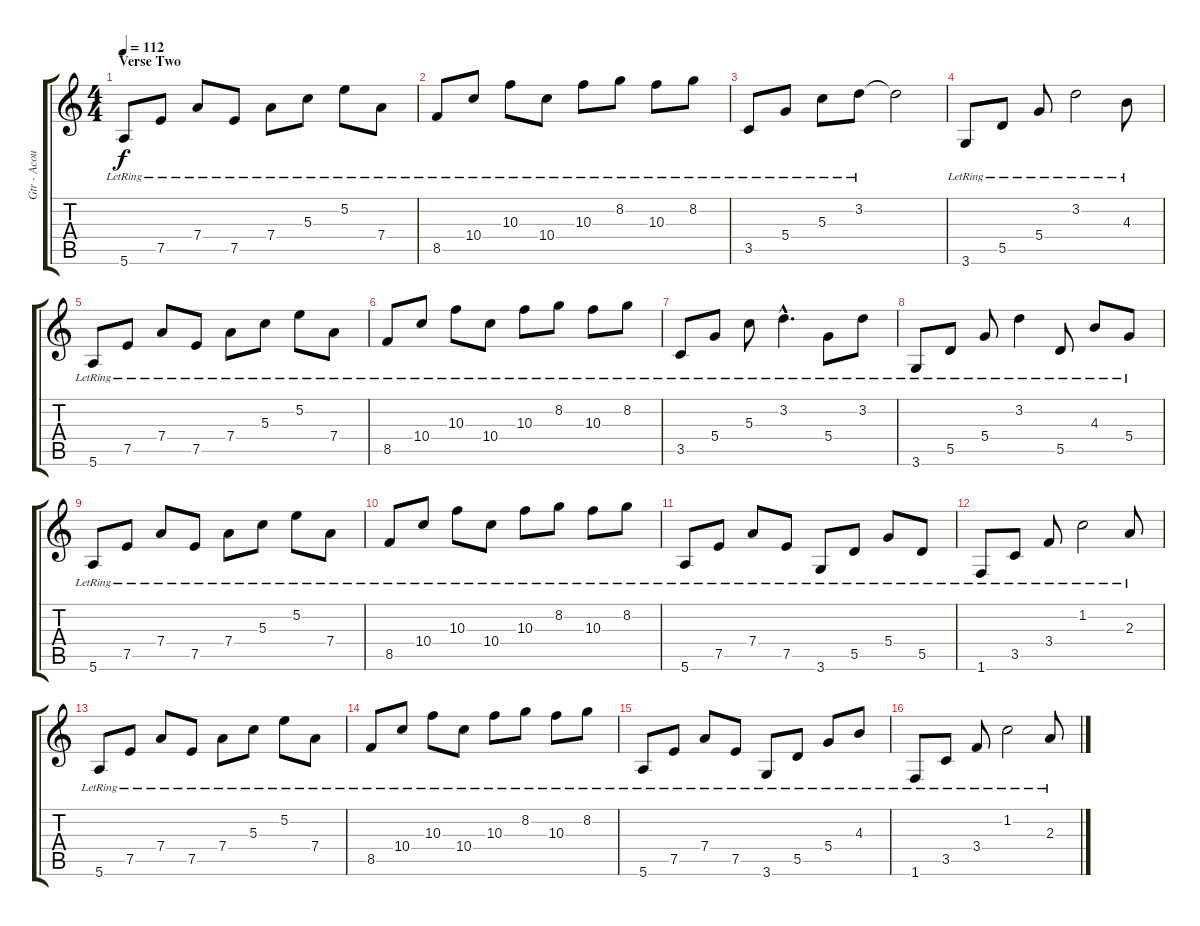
\track ("Gtr - Acoustic" "Gtr - Acou") {instrument acousticguitarsteel}
\staff {score tabs}
\tuning (E4 B3 G3 D3 A2 E2) {hide}
\ts (4 4)
\section ("" "Verse Two")
\tempo 112
\clef g2
\ks c
5.6{lr}.8{dy f} 7.5{lr}.8 7.4{lr}.8 7.5{lr}.8 7.4{lr}.8 5.3{lr}.8 5.2{lr}.8 7.4{lr}.8 |
8.5{lr}.8 10.4{lr}.8 10.3{lr}.8 10.4{lr}.8 10.3{lr}.8 8.2{lr}.8 10.3{lr}.8 8.2{lr}.8 |
3.5{lr}.8 5.4{lr}.8 5.3{lr}.8 3.2{lr}.8 3.2{t}.2 |
3.6{lr}.8 5.5{lr}.8 5.4{lr}.8 3.2{lr}.2 4.3{lr}.8 |
5.6{lr}.8 7.5{lr}.8 7.4{lr}.8 7.5{lr}.8 7.4{lr}.8 5.3{lr}.8 5.2{lr}.8 7.4{lr}.8 |
8.5{lr}.8 10.4{lr}.8 10.3{lr}.8 10.4{lr}.8 10.3{lr}.8 8.2{lr}.8 10.3{lr}.8 8.2{lr}.8 |
3.5{lr}.8 5.4{lr}.8 5.3{lr}.8 3.2{hac lr}.4{d} 5.4{lr}.8 3.2{lr}.8 |
3.6{lr}.8 5.5{lr}.8 5.4{lr}.8 3.2{lr}.4 5.5{lr}.8 4.3{lr}.8 5.4{lr}.8 |
5.6{lr}.8 7.5{lr}.8 7.4{lr}.8 7.5{lr}.8 7.4{lr}.8 5.3{lr}.8 5.2{lr}.8 7.4{lr}.8 |
8.5{lr}.8 10.4{lr}.8 10.3{lr}.8 10.4{lr}.8 10.3{lr}.8 8.2{lr}.8 10.3{lr}.8 8.2{lr}.8 |
5.6{lr}.8 7.5{lr}.8 7.4{lr}.8 7.5{lr}.8 3.6{lr}.8 5.5{lr}.8 5.4{lr}.8 5.5{lr}.8 |
1.6{lr}.8 3.5{lr}.8 3.4{lr}.8 1.2{lr}.2 2.3{lr}.8 |
5.6{lr}.8 7.5{lr}.8 7.4{lr}.8 7.5{lr}.8 7.4{lr}.8 5.3{lr}.8 5.2{lr}.8 7.4{lr}.8 |
8.5{lr}.8 10.4{lr}.8 10.3{lr}.8 10.4{lr}.8 10.3{lr}.8 8.2{lr}.8 10.3{lr}.8 8.2{lr}.8 |
5.6{lr}.8 7.5{lr}.8 7.4{lr}.8 7.5{lr}.8 3.6{lr}.8 5.5{lr}.8 5.4{lr}.8 4.3{lr}.8 |
1.6{lr}.8 3.5{lr}.8 3.4{lr}.8 1.2{lr}.2 2.3{lr}.8
